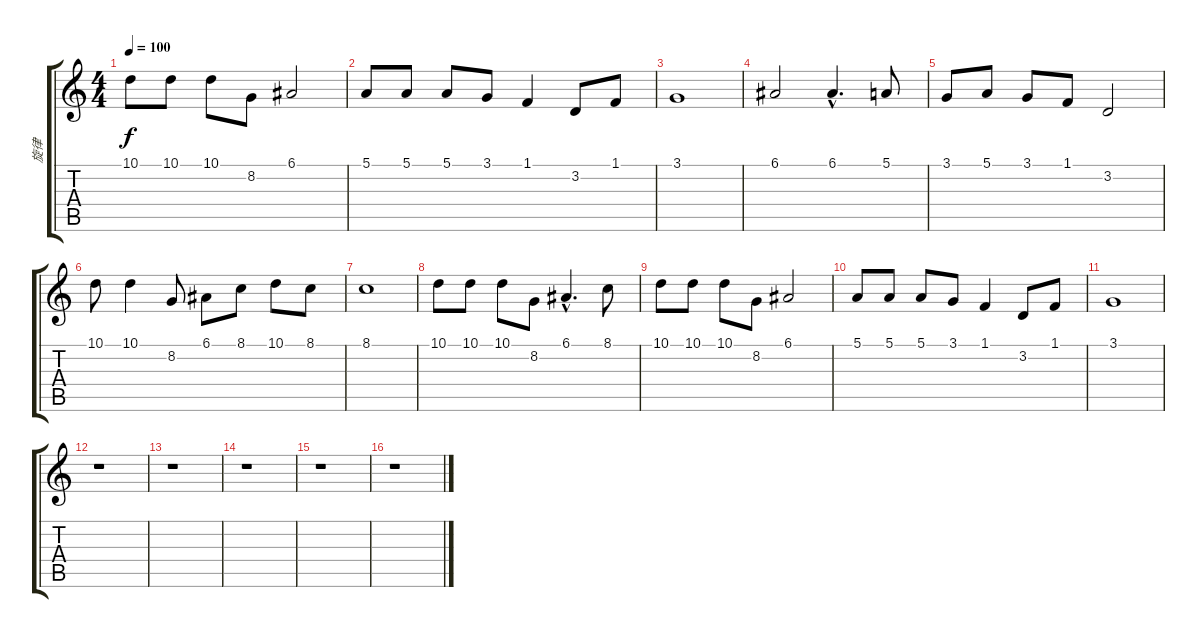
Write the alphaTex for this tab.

\track ("旋律" "旋律") {instrument panflute}
\staff {score tabs}
\tuning (E4 B3 G3 D3 A2 E2) {hide}
\ts (4 4)
\tempo 100
\clef g2
\ks c
10.1.8{dy f} 10.1.8 10.1.8 8.2.8 6.1.2 |
5.1.8 5.1.8 5.1.8 3.1.8 1.1.4 3.2.8 1.1.8 |
3.1.1 |
6.1.2 6.1{hac}.4{d} 5.1.8 |
3.1.8 5.1.8 3.1.8 1.1.8 3.2.2 |
10.1.8 10.1.4 8.2.8 6.1.8 8.1.8 10.1.8 8.1.8 |
8.1.1 |
10.1.8 10.1.8 10.1.8 8.2.8 6.1{hac}.4{d} 8.1.8 |
10.1.8 10.1.8 10.1.8 8.2.8 6.1.2 |
5.1.8 5.1.8 5.1.8 3.1.8 1.1.4 3.2.8 1.1.8 |
3.1.1 |
r.1 |
r.1 |
r.1 |
r.1 |
r.1
